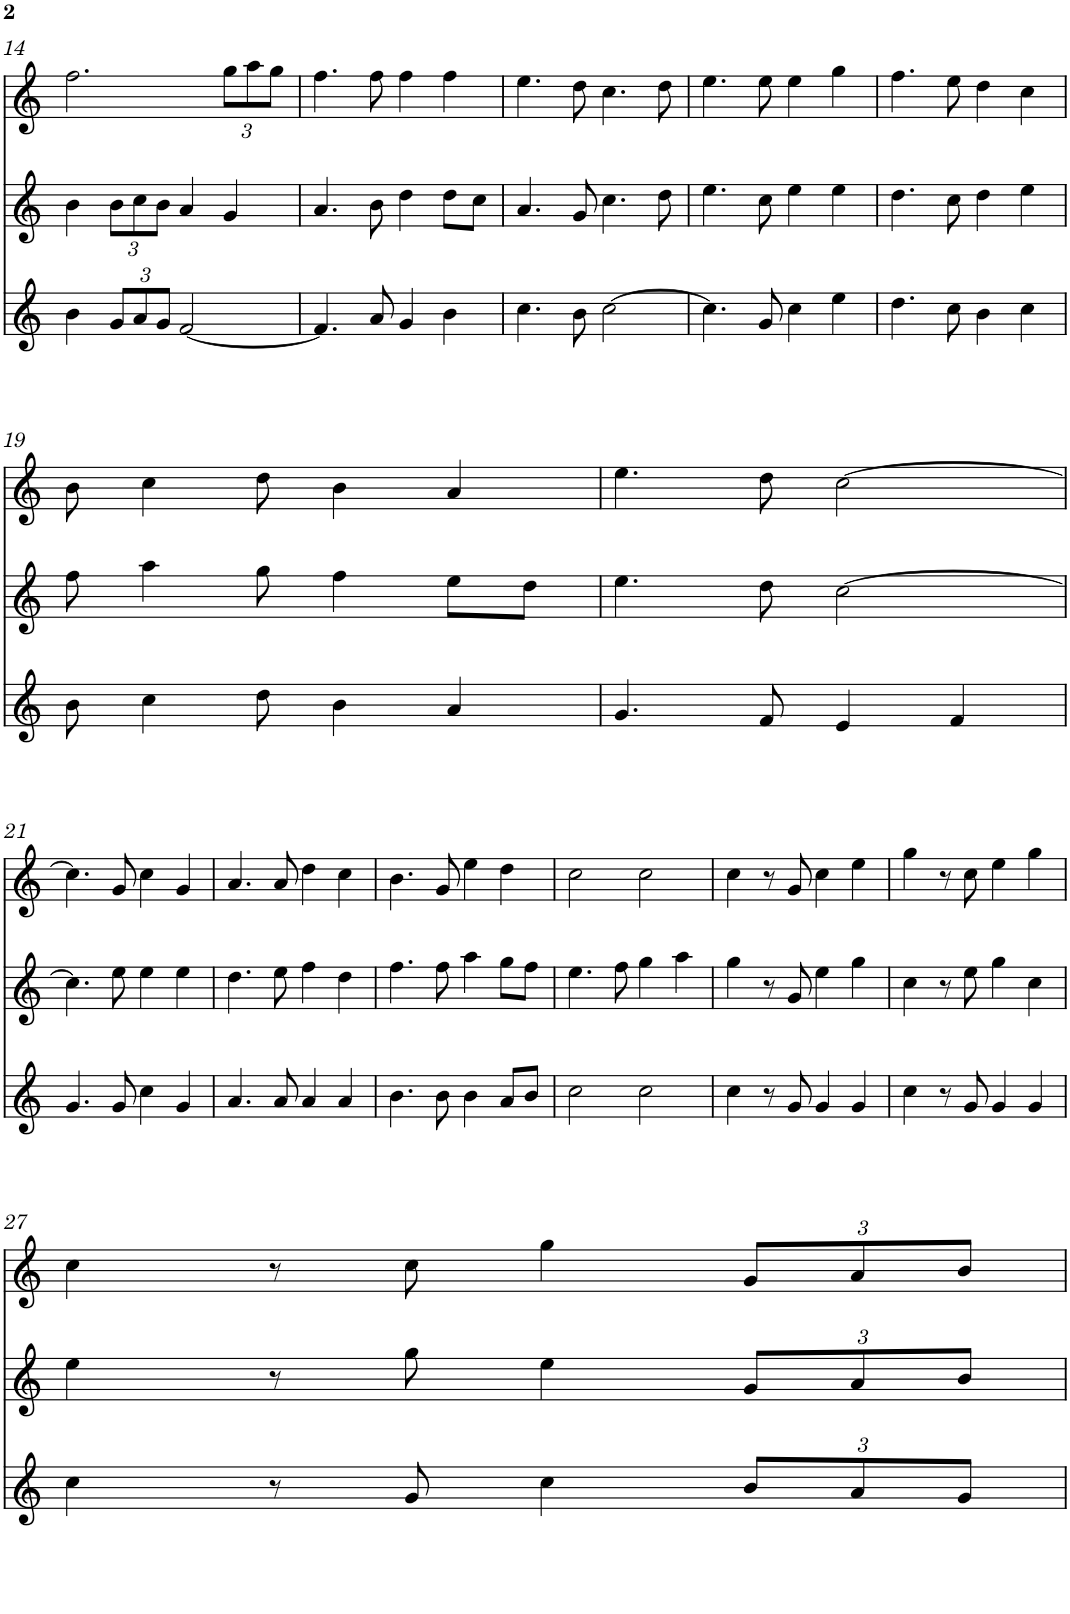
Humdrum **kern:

**kern	**kern	**kern
*part3	*part2	*part1
*staff3	*staff2	*staff1
*I"Gralla 3	*I"Gralla 2	*I"Gralla 1
!!LO:PB:g=z
*clefG2	*clefG2	*clefG2
*k[]	*k[]	*k[]
*M4/4	*M4/4	*M4/4
=14	=14	=14
4b\	4b\	2.ff\
*Xbrackettup	*Xbrackettup	*
12g/L	12b\L	.
12a/	12cc\	.
12g/J	12b\J	.
[2f/	4a/	.
*	*	*Xbrackettup
.	4g/	12gg\L
.	.	12aa\
.	.	12gg\J
=15	=15	=15
4.f/]	4.a/	4.ff\
8a/	8b\	8ff\
4g/	4dd\	4ff\
4b\	8dd\L	4ff\
.	8cc\J	.
=16	=16	=16
4.cc\	4.a/	4.ee\
8b\	8g/	8dd\
[2cc\	4.cc\	4.cc\
.	8dd\	8dd\
=17	=17	=17
4.cc\]	4.ee\	4.ee\
8g/	8cc\	8ee\
4cc\	4ee\	4ee\
4ee\	4ee\	4gg\
=18	=18	=18
4.dd\	4.dd\	4.ff\
8cc\	8cc\	8ee\
4b\	4dd\	4dd\
4cc\	4ee\	4cc\
!!LO:LB:g=z
=19	=19	=19
8b\	8ff\	8b\
4cc\	4aa\	4cc\
8dd\	8gg\	8dd\
4b\	4ff\	4b\
4a/	8ee\L	4a/
.	8dd\J	.
=20	=20	=20
4.g/	4.ee\	4.ee\
8f/	8dd\	8dd\
4e/	[2cc\	[2cc\
4f/	.	.
!!LO:LB:g=z
=21	=21	=21
4.g/	4.cc\]	4.cc\]
8g/	8ee\	8g/
4cc\	4ee\	4cc\
4g/	4ee\	4g/
=22	=22	=22
4.a/	4.dd\	4.a/
8a/	8ee\	8a/
4a/	4ff\	4dd\
4a/	4dd\	4cc\
=23	=23	=23
4.b\	4.ff\	4.b\
8b\	8ff\	8g/
4b\	4aa\	4ee\
8a/L	8gg\L	4dd\
8b/J	8ff\J	.
=24	=24	=24
2cc\	4.ee\	2cc\
.	8ff\	.
2cc\	4gg\	2cc\
.	4aa\	.
=25	=25	=25
4cc\	4gg\	4cc\
8r	8r	8r
8g/	8g/	8g/
4g/	4ee\	4cc\
4g/	4gg\	4ee\
=26	=26	=26
4cc\	4cc\	4gg\
8r	8r	8r
8g/	8ee\	8cc\
4g/	4gg\	4ee\
4g/	4cc\	4gg\
!!LO:LB:g=z
=27	=27	=27
4cc\	4ee\	4cc\
8r	8r	8r
8g/	8gg\	8cc\
4cc\	4ee\	4gg\
12b/L	12g/L	12g/L
12a/	12a/	12a/
12g/J	12b/J	12b/J
=	=	=
*-	*-	*-
